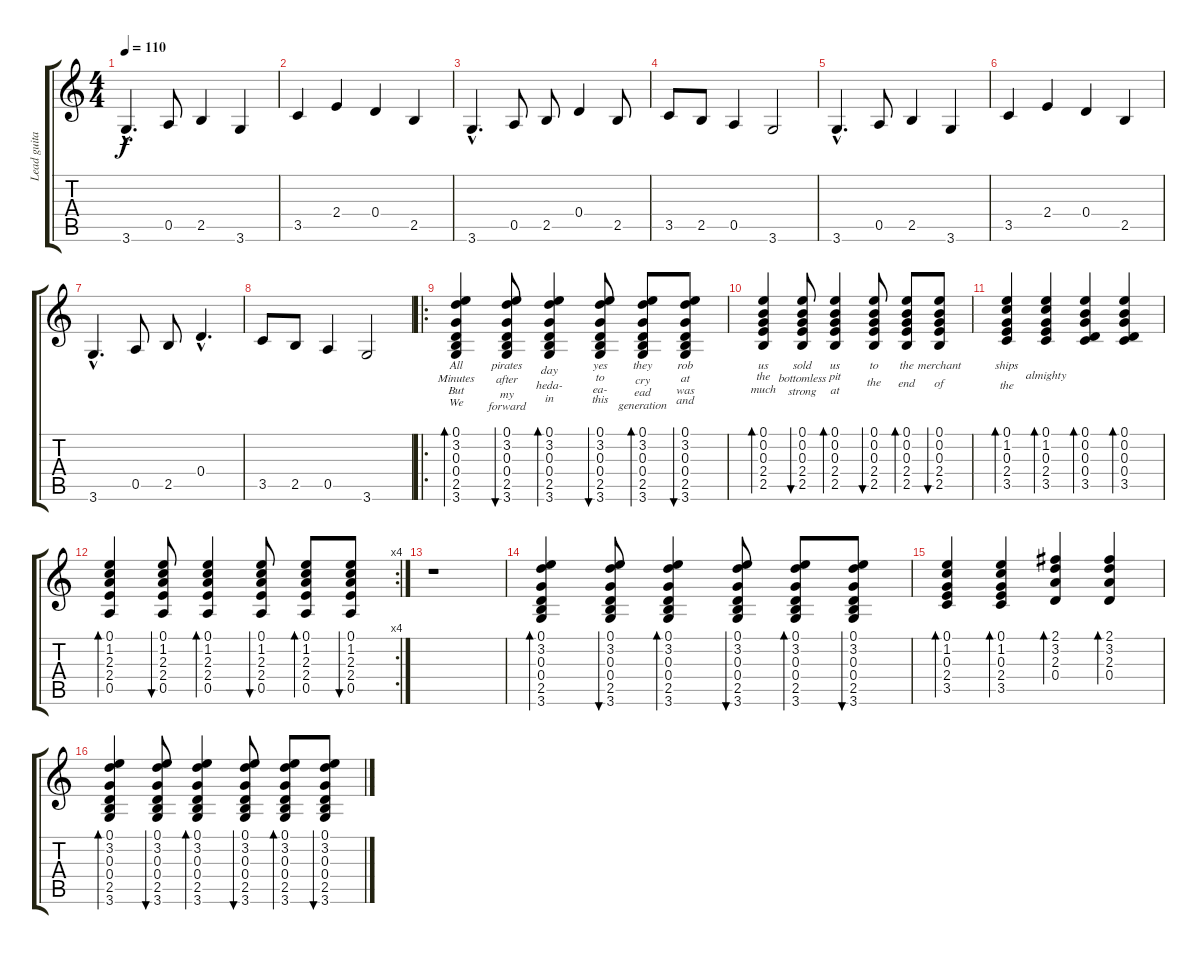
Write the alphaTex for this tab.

\track ("Lead guitar" "Lead guita") {instrument acousticguitarsteel}
\staff {score tabs}
\tuning (E4 B3 G3 D3 A2 E2) {hide}
\ts (4 4)
\tempo 110
\clef g2
\ks c
3.6{hac}.4{d dy f instrument acousticguitarsteel} 0.5.8 2.5.4 3.6.4 |
3.5.4 2.4.4 0.4.4 2.5.4 |
3.6{hac}.4{d} 0.5.8 2.5.8 0.4.4 2.5.8 |
3.5.8 2.5.8 0.5.4 3.6.2 |
3.6{hac}.4{d} 0.5.8 2.5.4 3.6.4 |
3.5.4 2.4.4 0.4.4 2.5.4 |
3.6{hac}.4{d} 0.5.8 2.5.8 0.4{hac}.4{d} |
3.5.8 2.5.8 0.5.4 3.6.2 |
\ro
(0.1 3.2 0.3 0.4 2.5 3.6).4{bd 60 lyrics (0 "All") lyrics (1 "Minutes") lyrics (2 "But") lyrics (3 "We") lyrics (4 "")} (0.1 3.2 0.3 0.4 2.5 3.6).8{bu 60 lyrics (0 "pirates") lyrics (1 "after") lyrics (2 "my") lyrics (3 "forward") lyrics (4 "")} (0.1 3.2 0.3 0.4 2.5 3.6).4{bd 60 lyrics (0 "") lyrics (1 "day") lyrics (2 "heda-") lyrics (3 "in") lyrics (4 "")} (0.1 3.2 0.3 0.4 2.5 3.6).8{bu 60 lyrics (0 "yes") lyrics (1 "to") lyrics (2 "ea-") lyrics (3 "this") lyrics (4 "")} (0.1 3.2 0.3 0.4 2.5 3.6).8{bd 60 lyrics (0 "they") lyrics (1 "cry") lyrics (2 "ead") lyrics (3 "generation") lyrics (4 "")} (0.1 3.2 0.3 0.4 2.5 3.6).8{bu 60 lyrics (0 "rob") lyrics (1 "at") lyrics (2 "was") lyrics (3 "and") lyrics (4 "")} |
(0.1 0.2 0.3 2.4 2.5).4{bd 60 lyrics (0 "us") lyrics (1 "the") lyrics (2 "much") lyrics (3 "") lyrics (4 "")} (0.1 0.2 0.3 2.4 2.5).8{bu 60 lyrics (0 "sold") lyrics (1 "bottomless") lyrics (2 "strong") lyrics (3 "") lyrics (4 "")} (0.1 0.2 0.3 2.4 2.5).4{bd 60 lyrics (0 "us") lyrics (1 "pit") lyrics (2 "at") lyrics (3 "") lyrics (4 "")} (0.1 0.2 0.3 2.4 2.5).8{bu 60 lyrics (0 "to") lyrics (1 "") lyrics (2 "the") lyrics (3 "") lyrics (4 "")} (0.1 0.2 0.3 2.4 2.5).8{bd 60 lyrics (0 "the") lyrics (1 "") lyrics (2 "end") lyrics (3 "") lyrics (4 "")} (0.1 0.2 0.3 2.4 2.5).8{bu 60 lyrics (0 "merchant") lyrics (1 "") lyrics (2 "of") lyrics (3 "") lyrics (4 "")} |
(0.1 1.2 0.3 2.4 3.5).4{bd 60 lyrics (0 "ships") lyrics (1 "") lyrics (2 "the") lyrics (3 "") lyrics (4 "")} (0.1 1.2 0.3 2.4 3.5).4{bd 60 lyrics (0 "") lyrics (1 "") lyrics (2 "almighty") lyrics (3 "") lyrics (4 "")} (0.1 0.2 0.3 0.4 3.5).4{bd 60} (0.1 0.2 0.3 0.4 3.5).4{bd 60} |
\rc 4
(0.1 1.2 2.3 2.4 0.5).4{bd 60} (0.1 1.2 2.3 2.4 0.5).8{bu 60} (0.1 1.2 2.3 2.4 0.5).4{bd 60} (0.1 1.2 2.3 2.4 0.5).8{bu 60} (0.1 1.2 2.3 2.4 0.5).8{bd 60} (0.1 1.2 2.3 2.4 0.5).8{bu 60} |
r.1 |
(0.1 3.2 0.3 0.4 2.5 3.6).4{bd 60} (0.1 3.2 0.3 0.4 2.5 3.6).8{bu 60} (0.1 3.2 0.3 0.4 2.5 3.6).4{bd 60} (0.1 3.2 0.3 0.4 2.5 3.6).8{bu 60} (0.1 3.2 0.3 0.4 2.5 3.6).8{bd 60} (0.1 3.2 0.3 0.4 2.5 3.6).8{bu 60} |
(0.1 1.2 0.3 2.4 3.5).4{bd 60} (0.1 1.2 0.3 2.4 3.5).4{bd 60} (2.1 3.2 2.3 0.4).4{bd 60} (2.1 3.2 2.3 0.4).4{bd 60} |
(0.1 3.2 0.3 0.4 2.5 3.6).4{bd 60} (0.1 3.2 0.3 0.4 2.5 3.6).8{bu 60} (0.1 3.2 0.3 0.4 2.5 3.6).4{bd 60} (0.1 3.2 0.3 0.4 2.5 3.6).8{bu 60} (0.1 3.2 0.3 0.4 2.5 3.6).8{bd 60} (0.1 3.2 0.3 0.4 2.5 3.6).8{bu 60}
